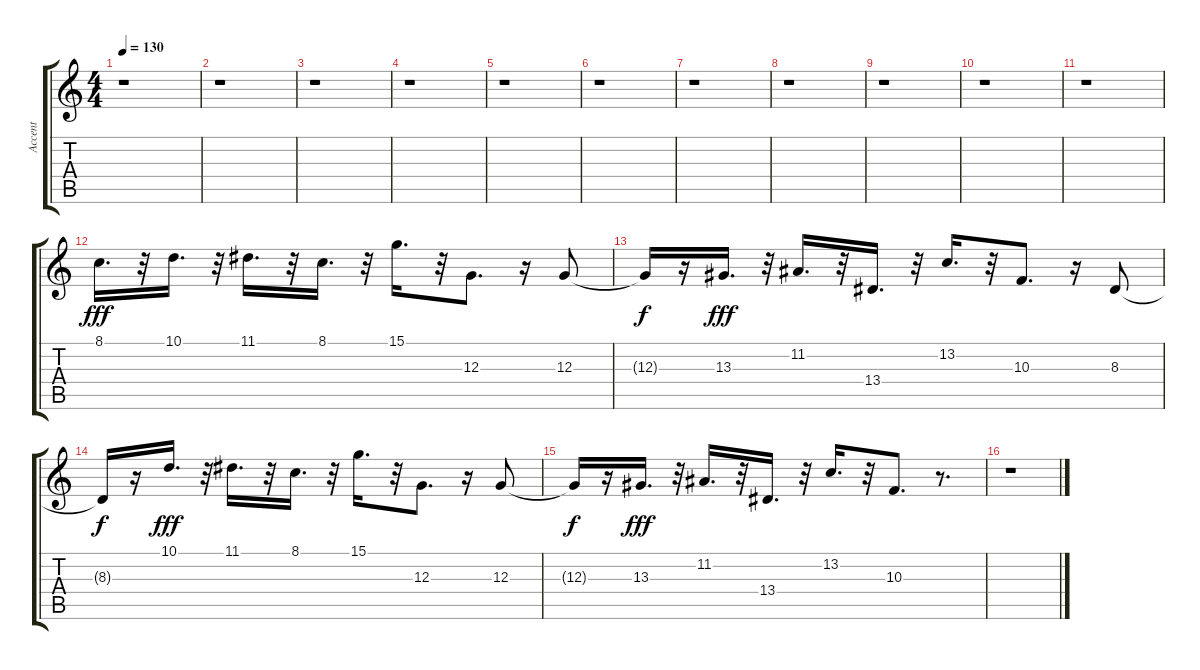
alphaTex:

\track ("Accent" "Accent") {instrument ocarina}
\staff {score tabs}
\tuning (E4 B3 G3 D3 A2 E2) {hide}
\ts (4 4)
\tempo 130
\clef g2
\ks c
r.1{dy fff} |
r.1 |
r.1 |
r.1 |
r.1 |
r.1 |
r.1 |
r.1 |
r.1 |
r.1 |
r.1 |
8.1.16{d} r.32 10.1.16{d} r.32 11.1.16{d} r.32 8.1.16{d} r.32 15.1.16{d} r.32 12.3.8{d} r.16 12.3.8 |
12.3{t}.16{dy f} r.16 13.3.16{d dy fff} r.32 11.2.16{d} r.32 13.4.16{d} r.32 13.2.16{d} r.32 10.3.8{d} r.16 8.3.8 |
8.3{t}.16{dy f} r.16 10.1.16{d dy fff} r.32 11.1.16{d} r.32 8.1.16{d} r.32 15.1.16{d} r.32 12.3.8{d} r.16 12.3.8 |
12.3{t}.16{dy f} r.16 13.3.16{d dy fff} r.32 11.2.16{d} r.32 13.4.16{d} r.32 13.2.16{d} r.32 10.3.8{d} r.8{d} |
r.1
